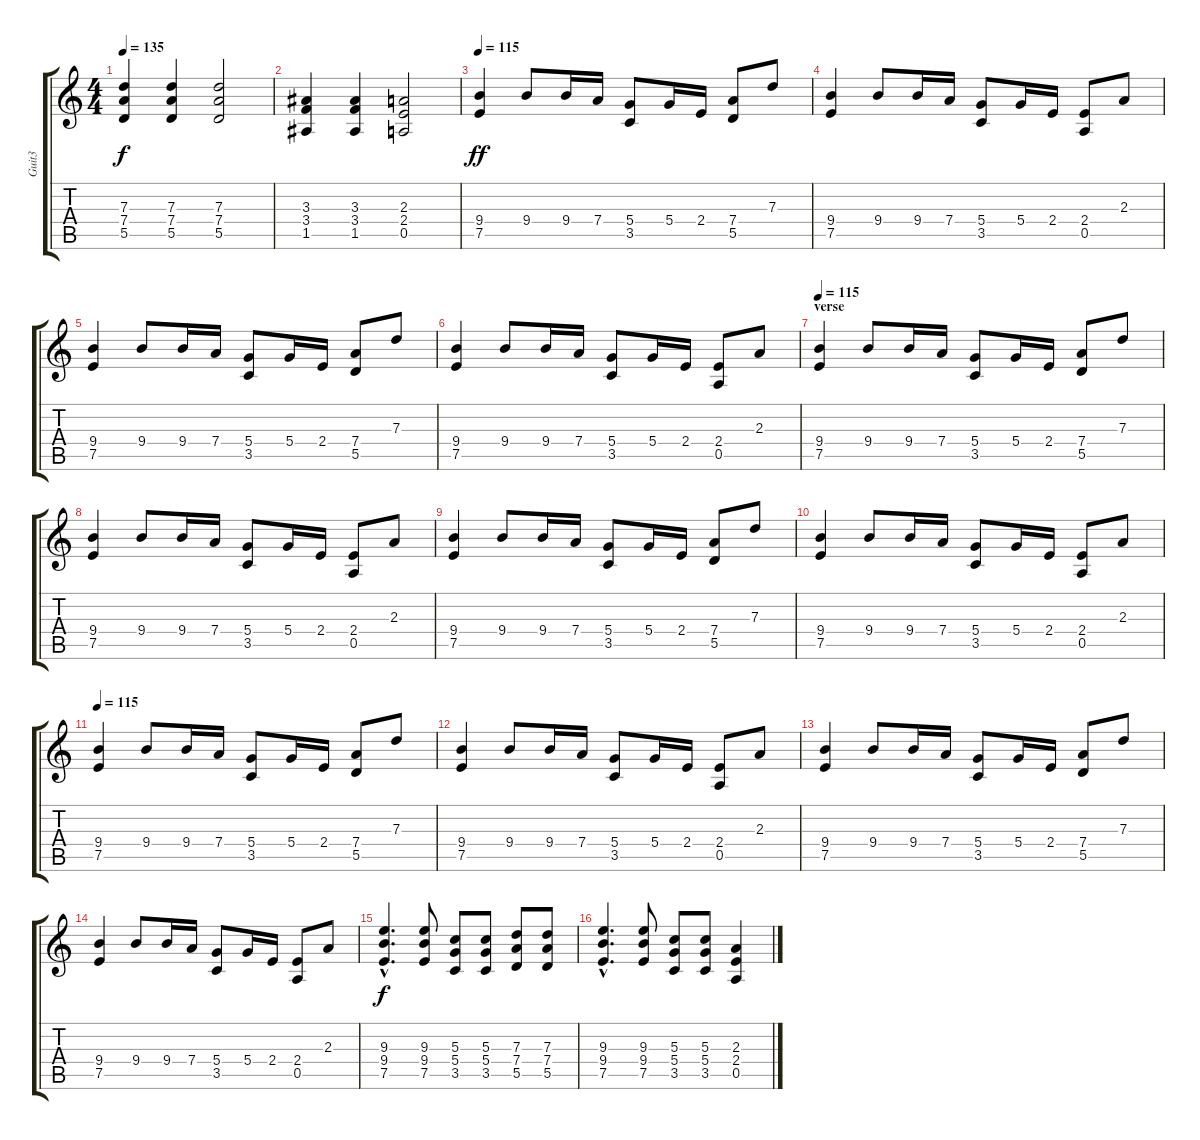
\track ("Guit3" "Guit3") {instrument overdrivenguitar}
\staff {score tabs}
\tuning (E4 B3 G3 D3 A2 E2) {hide}
\ts (4 4)
\tempo 135
\clef g2
\ks c
(7.3 7.4 5.5).4{dy f volume 11 instrument overdrivenguitar} (7.3 7.4 5.5).4 (7.3 7.4 5.5).2 |
(3.3 3.4 1.5).4 (3.3 3.4 1.5).4 (2.3 2.4 0.5).2 |
\tempo 115
(9.4 7.5).4{dy ff volume 15 instrument acousticguitarnylon} 9.4.8 9.4.16 7.4.16 (5.4 3.5).8 5.4.16 2.4.16 (7.4 5.5).8 7.3.8 |
(9.4 7.5).4 9.4.8 9.4.16 7.4.16 (5.4 3.5).8 5.4.16 2.4.16 (2.4 0.5).8 2.3.8 |
(9.4 7.5).4 9.4.8 9.4.16 7.4.16 (5.4 3.5).8 5.4.16 2.4.16 (7.4 5.5).8 7.3.8 |
(9.4 7.5).4 9.4.8 9.4.16 7.4.16 (5.4 3.5).8 5.4.16 2.4.16 (2.4 0.5).8 2.3.8 |
\section ("" "verse")
\tempo 115
(9.4 7.5).4{volume 15 instrument acousticguitarnylon} 9.4.8 9.4.16 7.4.16 (5.4 3.5).8 5.4.16 2.4.16 (7.4 5.5).8 7.3.8 |
(9.4 7.5).4 9.4.8 9.4.16 7.4.16 (5.4 3.5).8 5.4.16 2.4.16 (2.4 0.5).8 2.3.8 |
(9.4 7.5).4 9.4.8 9.4.16 7.4.16 (5.4 3.5).8 5.4.16 2.4.16 (7.4 5.5).8 7.3.8 |
(9.4 7.5).4 9.4.8 9.4.16 7.4.16 (5.4 3.5).8 5.4.16 2.4.16 (2.4 0.5).8 2.3.8 |
\tempo 115
(9.4 7.5).4{volume 15 instrument acousticguitarnylon} 9.4.8 9.4.16 7.4.16 (5.4 3.5).8 5.4.16 2.4.16 (7.4 5.5).8 7.3.8 |
(9.4 7.5).4 9.4.8 9.4.16 7.4.16 (5.4 3.5).8 5.4.16 2.4.16 (2.4 0.5).8 2.3.8 |
(9.4 7.5).4 9.4.8 9.4.16 7.4.16 (5.4 3.5).8 5.4.16 2.4.16 (7.4 5.5).8 7.3.8 |
(9.4 7.5).4 9.4.8 9.4.16 7.4.16 (5.4 3.5).8 5.4.16 2.4.16 (2.4 0.5).8 2.3.8 |
(9.3{hac} 9.4{hac} 7.5{hac}).4{d dy f volume 11 instrument overdrivenguitar} (9.3 9.4 7.5).8 (5.3 5.4 3.5).8 (5.3 5.4 3.5).8 (7.3 7.4 5.5).8 (7.3 7.4 5.5).8 |
(9.3{hac} 9.4{hac} 7.5{hac}).4{d} (9.3 9.4 7.5).8 (5.3 5.4 3.5).8 (5.3 5.4 3.5).8 (2.3 2.4 0.5).4
